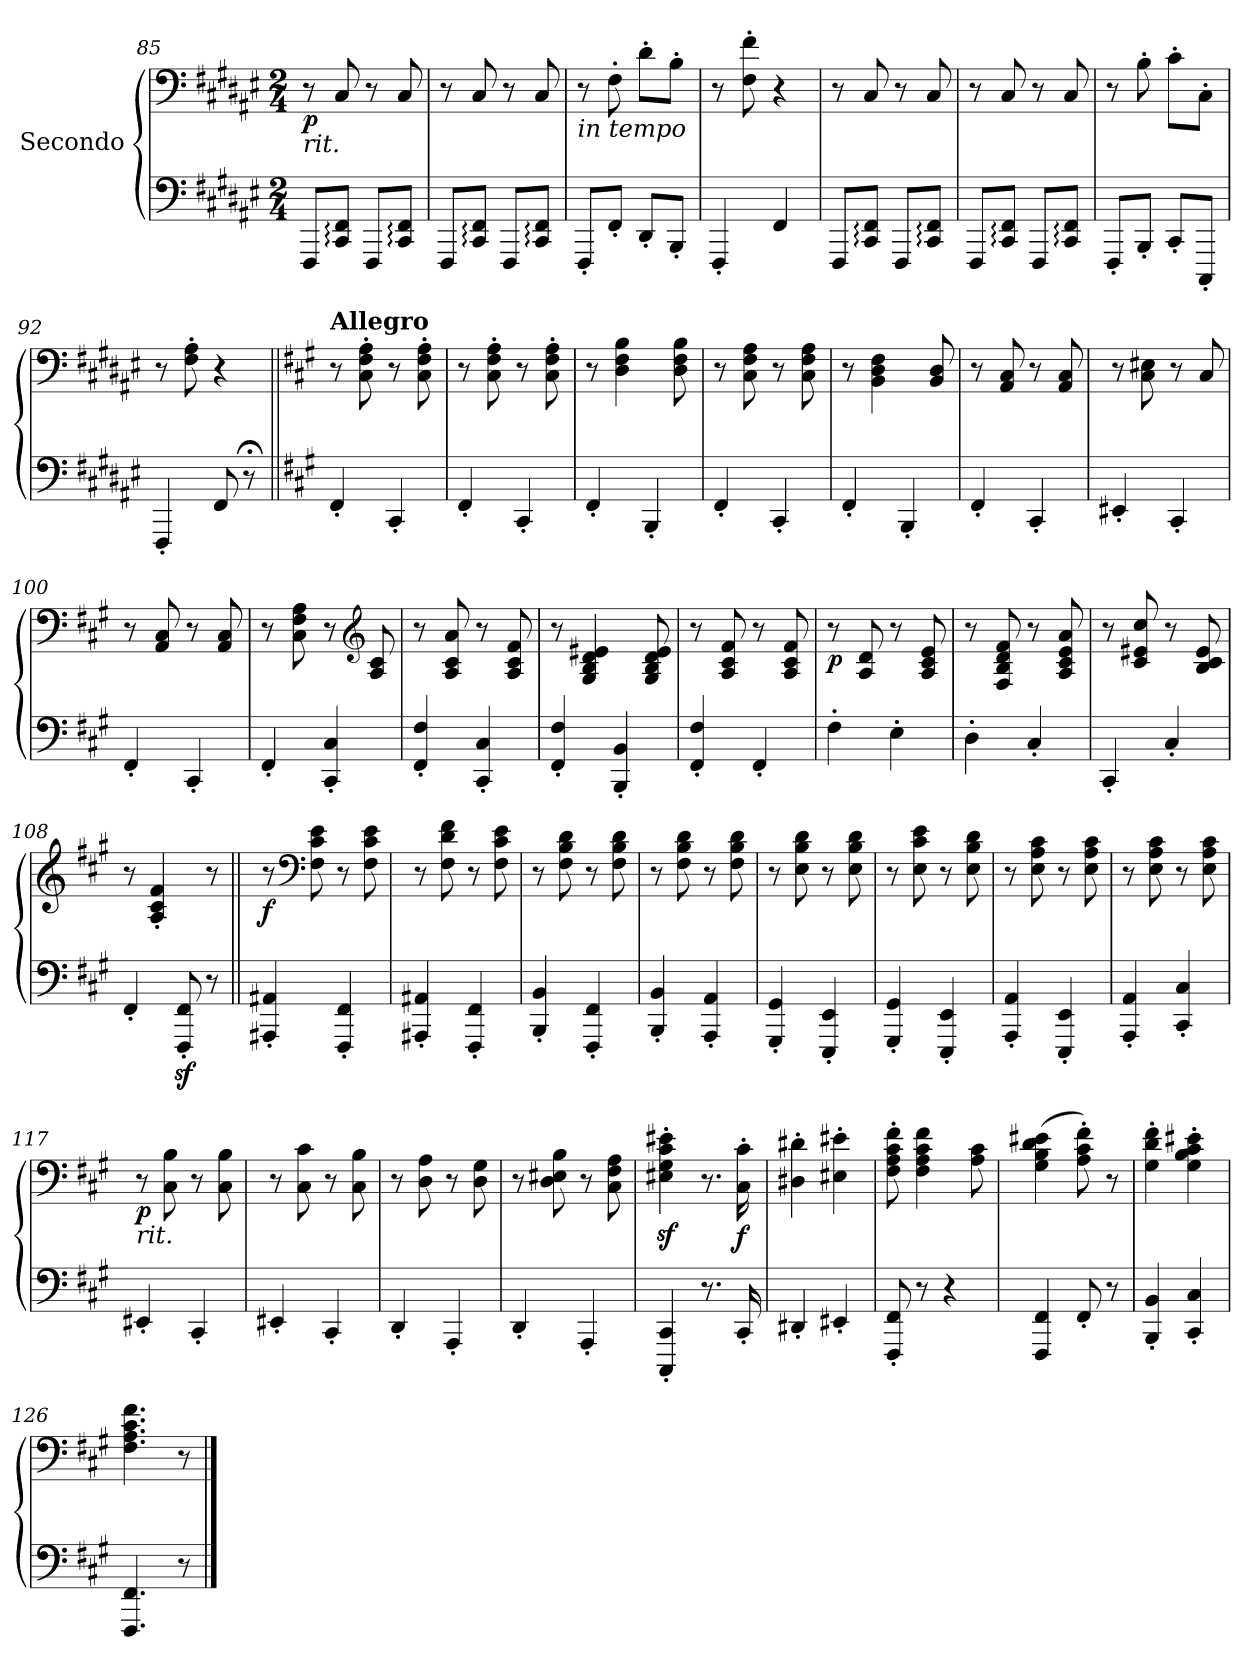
**kern	**kern	**dynam
*part1	*part1	*part1
*staff2	*staff1	*staff1/2
*I"Secondo	*	*
*clefF4	*clefF4	*
*k[f#c#g#d#a#e#]	*k[f#c#g#d#a#e#]	*
*M2/4	*M2/4	*
=85	=85	=85
!	!LO:TX:b:i:t=rit.	!
!	!	!LO:DY:b
8FFF#/L	8r	p
8CC#/: 8FF#/:J	8C#/	.
8FFF#/L	8r	.
8CC#/: 8FF#/:J	8C#/	.
=86	=86	=86
8FFF#/L	8r	.
8CC#/: 8FF#/:J	8C#/	.
8FFF#/L	8r	.
8CC#/: 8FF#/:J	8C#/	.
=87	=87	=87
!	!LO:TX:b:i:t=in tempo	!
8FFF#'/L	8r	.
8FF#'/J	8F#'\	.
8DD#'/L	8d#'\L	.
8BBB'/J	8B'\J	.
=88	=88	=88
4FFF#'/	8r	.
.	8F#\' 8f#\'	.
4FF#/	4r	.
=89	=89	=89
8FFF#/L	8r	.
8CC#/: 8FF#/:J	8C#/	.
8FFF#/L	8r	.
8CC#/: 8FF#/:J	8C#/	.
=90	=90	=90
8FFF#/L	8r	.
8CC#/: 8FF#/:J	8C#/	.
8FFF#/L	8r	.
8CC#/: 8FF#/:J	8C#/	.
=91	=91	=91
8FFF#'/L	8r	.
8BBB'/J	8B'\	.
8CC#'/L	8c#'\L	.
8CCC#'/J	8C#'\J	.
!!LO:PB:g=z
=92	=92	=92
4FFF#'/	8r	.
.	8F#\' 8A#\'	.
8FF#/	4r	.
8r;<	.	.
=93||	=93||	=93||
*k[f#c#g#]	*k[f#c#g#]	*
!	!LO:TX:a:B:t=Allegro	!
4FF#'/	8r	.
.	8C#\' 8F#\' 8A\'	.
4CC#'/	8r	.
.	8C#\' 8F#\' 8A\'	.
=94	=94	=94
4FF#'/	8r	.
.	8C#\' 8F#\' 8A\'	.
4CC#'/	8r	.
.	8C#\' 8F#\' 8A\'	.
=95	=95	=95
4FF#'/	8r	.
.	4D\ 4F#\ 4B\	.
4BBB'/	.	.
.	8D\ 8F#\ 8B\	.
=96	=96	=96
4FF#'/	8r	.
.	8C#\ 8F#\ 8A\	.
4CC#'/	8r	.
.	8C#\ 8F#\ 8A\	.
=97	=97	=97
4FF#'/	8r	.
.	4BB\ 4D\ 4F#\	.
4BBB'/	.	.
.	8BB/ 8D/	.
=98	=98	=98
4FF#'/	8r	.
.	8AA/ 8C#/	.
4CC#'/	8r	.
.	8AA/ 8C#/	.
=99	=99	=99
4EE#X'/	8r	.
.	8C#\ 8E#X\	.
4CC#'/	8r	.
.	8C#/	.
=100	=100	=100
4FF#'/	8r	.
.	8AA/ 8C#/	.
4CC#'/	8r	.
.	8AA/ 8C#/	.
=101	=101	=101
4FF#'/	8r	.
.	8C#\ 8F#\ 8A\	.
4CC#/' 4C#/'	8r	.
*	*clefG2	*
.	8A/ 8c#/	.
=102	=102	=102
4FF#/' 4F#/'	8r	.
.	8A/ 8c#/ 8a/	.
4CC#/' 4C#/'	8r	.
.	8A/ 8c#/ 8f#/	.
!!LO:LB:g=z
=103	=103	=103
4FF#/' 4F#/'	8r	.
.	4G#/ 4B/ 4d/ 4e#X/	.
4BBB/' 4BB/'	.	.
.	8G#/ 8B/ 8d/ 8e#/	.
=104	=104	=104
4FF#/' 4F#/'	8r	.
.	8A/ 8c#/ 8f#/	.
4FF#'/	8r	.
.	8A/ 8c#/ 8f#/	.
=105	=105	=105
!	!	!LO:DY:b
4F#'\	8r	p
.	8A/ 8d/	.
4E'\	8r	.
.	8A/ 8c#/ 8e/	.
=106	=106	=106
4D'\	8r	.
.	8F#/ 8B/ 8d/ 8f#/	.
4C#'/	8r	.
.	8A/ 8c#/ 8e/ 8a/	.
=107	=107	=107
4CC#'/	8r	.
.	8c#/ 8e#X/ 8cc#/	.
4C#'/	8r	.
.	8B/ 8c#/ 8e#/	.
=108	=108	=108
4FF#'/	8r	.
.	4A/' 4c#/' 4f#/'	.
8FFF#/z>' 8FF#/z>'	.	.
8r	8r	.
=109||	=109||	=109||
!	!	!LO:DY:b
4AAA#X/' 4AA#X/'	8r	f
*	*clefF4	*
.	8F#\ 8c#\ 8e\	.
4FFF#/' 4FF#/'	8r	.
.	8F#\ 8c#\ 8e\	.
=110	=110	=110
4AAA#X/' 4AA#X/'	8r	.
.	8F#\ 8d\ 8f#\	.
4FFF#/' 4FF#/'	8r	.
.	8F#\ 8c#\ 8e\	.
=111	=111	=111
4BBB/' 4BB/'	8r	.
.	8F#\ 8B\ 8d\	.
4FFF#/' 4FF#/'	8r	.
.	8F#\ 8B\ 8d\	.
=112	=112	=112
4BBB/' 4BB/'	8r	.
.	8F#\ 8B\ 8d\	.
4AAA/' 4AA/'	8r	.
.	8F#\ 8B\ 8d\	.
=113	=113	=113
4GGG#/' 4GG#/'	8r	.
.	8E\ 8B\ 8d\	.
4EEE/' 4EE/'	8r	.
.	8E\ 8B\ 8d\	.
=114	=114	=114
4GGG#/' 4GG#/'	8r	.
.	8E\ 8c#\ 8e\	.
4EEE/' 4EE/'	8r	.
.	8E\ 8B\ 8d\	.
!!LO:LB:g=z
=115	=115	=115
4AAA/' 4AA/'	8r	.
.	8E\ 8A\ 8c#\	.
4EEE/' 4EE/'	8r	.
.	8E\ 8A\ 8c#\	.
=116	=116	=116
4AAA/' 4AA/'	8r	.
.	8E\ 8A\ 8c#\	.
4CC#/' 4C#/'	8r	.
.	8E\ 8A\ 8c#\	.
=117	=117	=117
!	!LO:TX:b:i:t=rit.	!
!	!	!LO:DY:b
4EE#X'/	8r	p
.	8C#\ 8B\	.
4CC#'/	8r	.
.	8C#\ 8B\	.
=118	=118	=118
4EE#X'/	8r	.
.	8C#\ 8c#\	.
4CC#'/	8r	.
.	8C#\ 8B\	.
=119	=119	=119
4DD'/	8r	.
.	8D\ 8A\	.
4AAA'/	8r	.
.	8D\ 8G#\	.
=120	=120	=120
4DD'/	8r	.
.	8D\ 8E#X\ 8B\	.
4AAA'/	8r	.
.	8C#\ 8F#\ 8A\	.
=121	=121	=121
4CCC#/' 4CC#/'	4E#X\z<' 4G#\z<' 4c#\z<' 4e#X\z<'	.
8.r	8.r	.
!	!	!LO:DY:b
16CC#'/	16C#\' 16c#\'	f
=122	=122	=122
4DD#X'/	4D#X\' 4d#X\'	.
4EE#X'/	4E#X\' 4e#X\'	.
=123	=123	=123
8FFF#/' 8FF#/'	8F#\' 8A\' 8c#\' 8f#\'	.
8r	4F#\ 4A\ 4c#\ 4f#\	.
4r	.	.
.	8A\ 8c#\	.
=124	=124	=124
4FFF#/ 4FF#/	(>4G#\ 4B\ 4d\ 4e#X\	.
8FF#'/	8A\' 8c#\' 8f#\')	.
8r	8r	.
=125	=125	=125
4BBB/' 4BB/'	4G#\' 4d\' 4f#\'	.
4CC#/' 4C#/'	4G#\' 4B\' 4c#\' 4e#X\'	.
=126	=126	=126
4.FFF#/ 4.FF#/	4.F#\ 4.A\ 4.c#\ 4.f#\	.
8r	8r	.
==	==	==
*-	*-	*-
